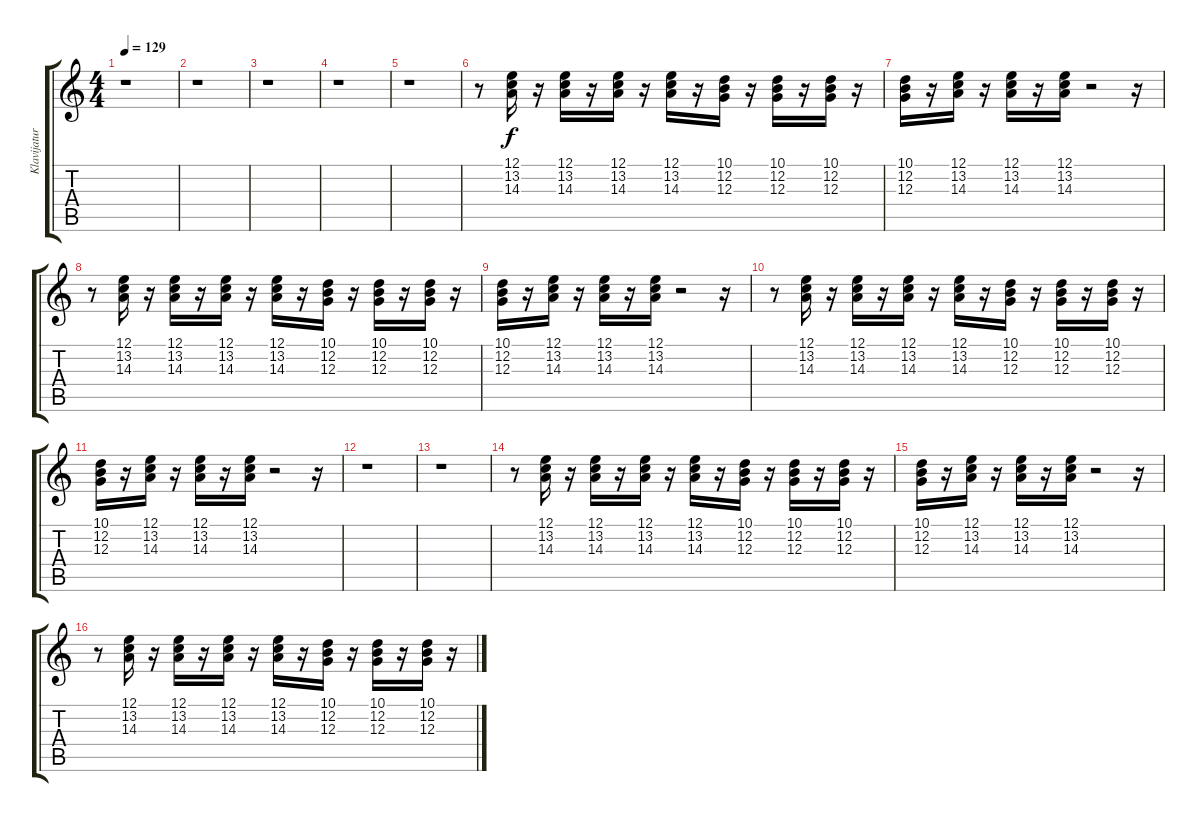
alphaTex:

\track ("Klavijatura IV" "Klavijatur") {instrument electricpiano1}
\staff {score tabs}
\tuning (E4 B3 G3 D3 A2 E2) {hide}
\ts (4 4)
\tempo 129
\clef g2
\ks c
r.1{dy mf} |
r.1 |
r.1 |
r.1 |
r.1 |
r.8 (12.1 13.2 14.3).16{dy f} r.16 (12.1 13.2 14.3).16 r.16 (12.1 13.2 14.3).16 r.16 (12.1 13.2 14.3).16 r.16 (10.1 12.2 12.3).16 r.16 (10.1 12.2 12.3).16 r.16 (10.1 12.2 12.3).16 r.16 |
(10.1 12.2 12.3).16 r.16 (12.1 13.2 14.3).16 r.16 (12.1 13.2 14.3).16 r.16 (12.1 13.2 14.3).16 r.2 r.16 |
r.8 (12.1 13.2 14.3).16 r.16 (12.1 13.2 14.3).16 r.16 (12.1 13.2 14.3).16 r.16 (12.1 13.2 14.3).16 r.16 (10.1 12.2 12.3).16 r.16 (10.1 12.2 12.3).16 r.16 (10.1 12.2 12.3).16 r.16 |
(10.1 12.2 12.3).16 r.16 (12.1 13.2 14.3).16 r.16 (12.1 13.2 14.3).16 r.16 (12.1 13.2 14.3).16 r.2 r.16 |
r.8 (12.1 13.2 14.3).16 r.16 (12.1 13.2 14.3).16 r.16 (12.1 13.2 14.3).16 r.16 (12.1 13.2 14.3).16 r.16 (10.1 12.2 12.3).16 r.16 (10.1 12.2 12.3).16 r.16 (10.1 12.2 12.3).16 r.16 |
(10.1 12.2 12.3).16 r.16 (12.1 13.2 14.3).16 r.16 (12.1 13.2 14.3).16 r.16 (12.1 13.2 14.3).16 r.2 r.16 |
r.1 |
r.1 |
r.8 (12.1 13.2 14.3).16 r.16 (12.1 13.2 14.3).16 r.16 (12.1 13.2 14.3).16 r.16 (12.1 13.2 14.3).16 r.16 (10.1 12.2 12.3).16 r.16 (10.1 12.2 12.3).16 r.16 (10.1 12.2 12.3).16 r.16 |
(10.1 12.2 12.3).16 r.16 (12.1 13.2 14.3).16 r.16 (12.1 13.2 14.3).16 r.16 (12.1 13.2 14.3).16 r.2 r.16 |
r.8 (12.1 13.2 14.3).16 r.16 (12.1 13.2 14.3).16 r.16 (12.1 13.2 14.3).16 r.16 (12.1 13.2 14.3).16 r.16 (10.1 12.2 12.3).16 r.16 (10.1 12.2 12.3).16 r.16 (10.1 12.2 12.3).16 r.16
